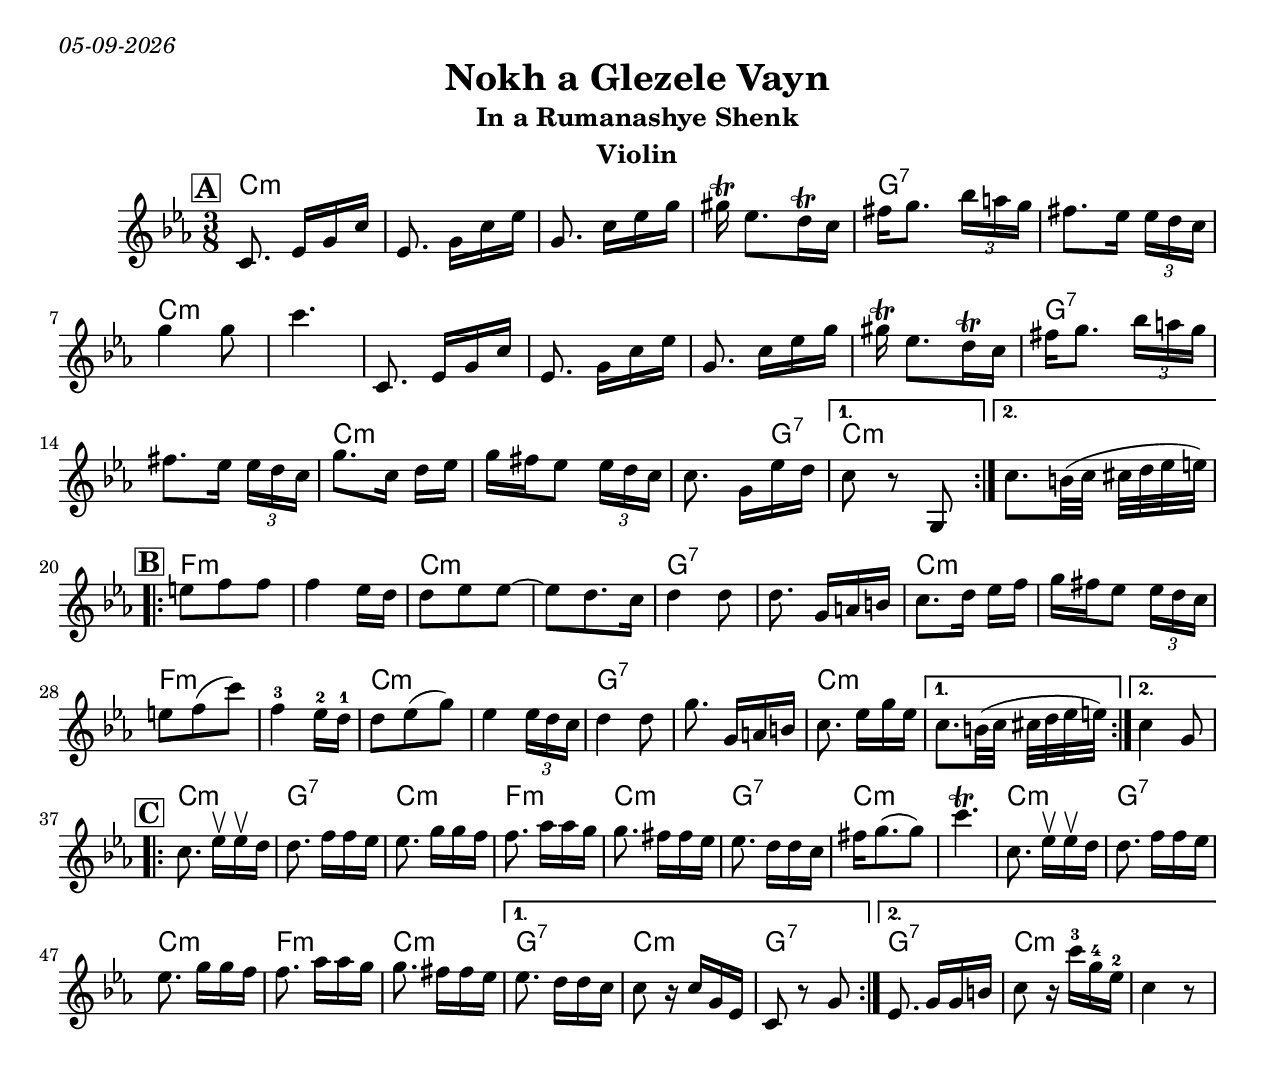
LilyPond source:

\version "2.24.0"
\include "english.ly"
%\pointAndClickOff
\paper{
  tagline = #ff
  print-all-headers = ##t
  #(set-paper-size "letter")
}
date = #(strftime "%d-%m-%Y" (localtime (current-time)))

\markup{ \italic{ \date }  }

%\markup{ Got something to say? }

global = {
  \clef treble
  \key c \minor
  \time 3/8
  \set Score.rehearsalMarkFormatter = #format-mark-box-alphabet
}

%#################################### Melody ########################
%melody =  \transpose c d \relative c' {  %transpose for clarinet
melody = \relative c' {
  \global
  %\partial 16*3 a16 d f   %lead in notes

  \repeat volta 2{
   \mark \default
   c8. ef16 [g c]
   ef,8. g16 [c ef]
   g,8. c16[ef g]

   gs16 \trill ef8. [d16 \trill c]

   fs16 [g8.] \times 2/3 {bf16 a g}
   fs8. [ef16] \times 2/3 {ef d c}
   g'4 g8
   c4.

   c,,8. ef16 [g c]
   ef,8. g16 [c ef]
   g,8. c16[ef g]
   gs16 \trill ef8. [d16 \trill c]

   fs16 [g8.] \times 2/3 {bf16 a g}
   fs8. [ef16] \times 2/3 {ef d c}
   g'8. [c,16] d ef
   g16 [fs ef8] \times 2/3{ef16 d c}

   c8. g16 [ef' d]


  }
  \alternative {
    {c8 r g, }
    {c'8.  b32(c cs [d ef e] ) }
  }
  \break

  \repeat volta 2{
   \mark \default
   e8 f f
   f4 ef16 d
   d8 ef ef~
   ef8 d8. c16

   d4 d8
   d8. g,16 [a b]
   c8.[d16] ef f
   g16 [fs ef8] \times 2/3{ef16 d c}

  e8 f (c')|
  f,4-3 ef16 -2 [d-1]
  d8 ef(g)
  ef4 \times 2/3{ef16 d c}

  d4 d8
  g8. g,16 [a b] |
  c8. ef16 [g ef]|
  }
   \alternative {
     {c8.  b32(c cs [d ef e] )| }
     {c4 g8 |}
   }
   \break
    \repeat volta 2{
   \mark \default
   c8. ef16 \upbow [ef\upbow d]
   d8. f16 [f ef]
   ef8. g16[g f]
   f8. af16 [af g]

   g8. fs16 [fs ef]
   ef8. d16[d c]

   fs16 g8. (g8)
   c4.\trill

   c,8. ef16 \upbow [ef\upbow d]
   d8. f16 [f ef]
   ef8. g16[g f]
   f8. af16 [af g]

   g8. fs16 [fs ef]

    }

    \alternative{
      {ef8. d16[d c]
      c8 r16 c g ef
      c8 r g'}
      {ef8. g16 [g b]
      c8 r16 c'-3 g-4 ef-2
      c4 r8}
    }
}
%################################# Lyrics #####################
%\addlyrics{ \set stanza = #"1. " }
%################################# Chords #######################
harmonies = \chordmode {
  c8*12:m
  g8*6:7
  c8*18:m
  g8*6:7
  c8*8:m
  g8:7
  c8*6:m
  %b
  f8*6:m
  c8*6:m
  g8*6:7
  c8*6:m
  f8*6:m
  c8*6:m
  g8*6:7
  c8*9:m
  %c
  c8*3:m
  g8*3:7
  c8*3:m
  f8*3:m
  c8*3:m
  g8*3:7
  c8*6:m

  c8*3:m
  g8*3:7
  c8*3:m
  f8*3:m
  c8*3:m
  g8*3:7
  c8*3:m
  g8*3:7
  g8*3:7
  c8*3:m


}

\score {
  <<
    \new ChordNames {
      \set chordChanges = ##f
      \harmonies
    }
    \new Staff   \melody
  >>
  \header{
    title= "Nokh a Glezele Vayn"
    subtitle="In a Rumanashye Shenk"
    composer= ""
    instrument = "Violin"
    arranger= ""
  }
  \midi{\tempo 4 = 120}
  \layout{indent = 1.0\cm}
}
%{
% more verses:
\markup{}
\markup {
  \fill-line {
    \hspace #0.1 % distance from left margin
    \column {
      \line { "1."
	\column {
	  ""
	}
      }
      \hspace #0.2 % vertical distance between verses
      \line { "2."
	\column {
	 ""
	}
      }
    }
    \hspace #0.1  % horiz. distance between columns
    \column {
      \line { "3."
	\column {
	  ""
	}
      }
      \hspace #0.2 % distance between verses
      \line { "4."
	\column {
	 ""
	}
      }
    }
    \hspace #0.1 % distance to right margin
  }
}

%}
